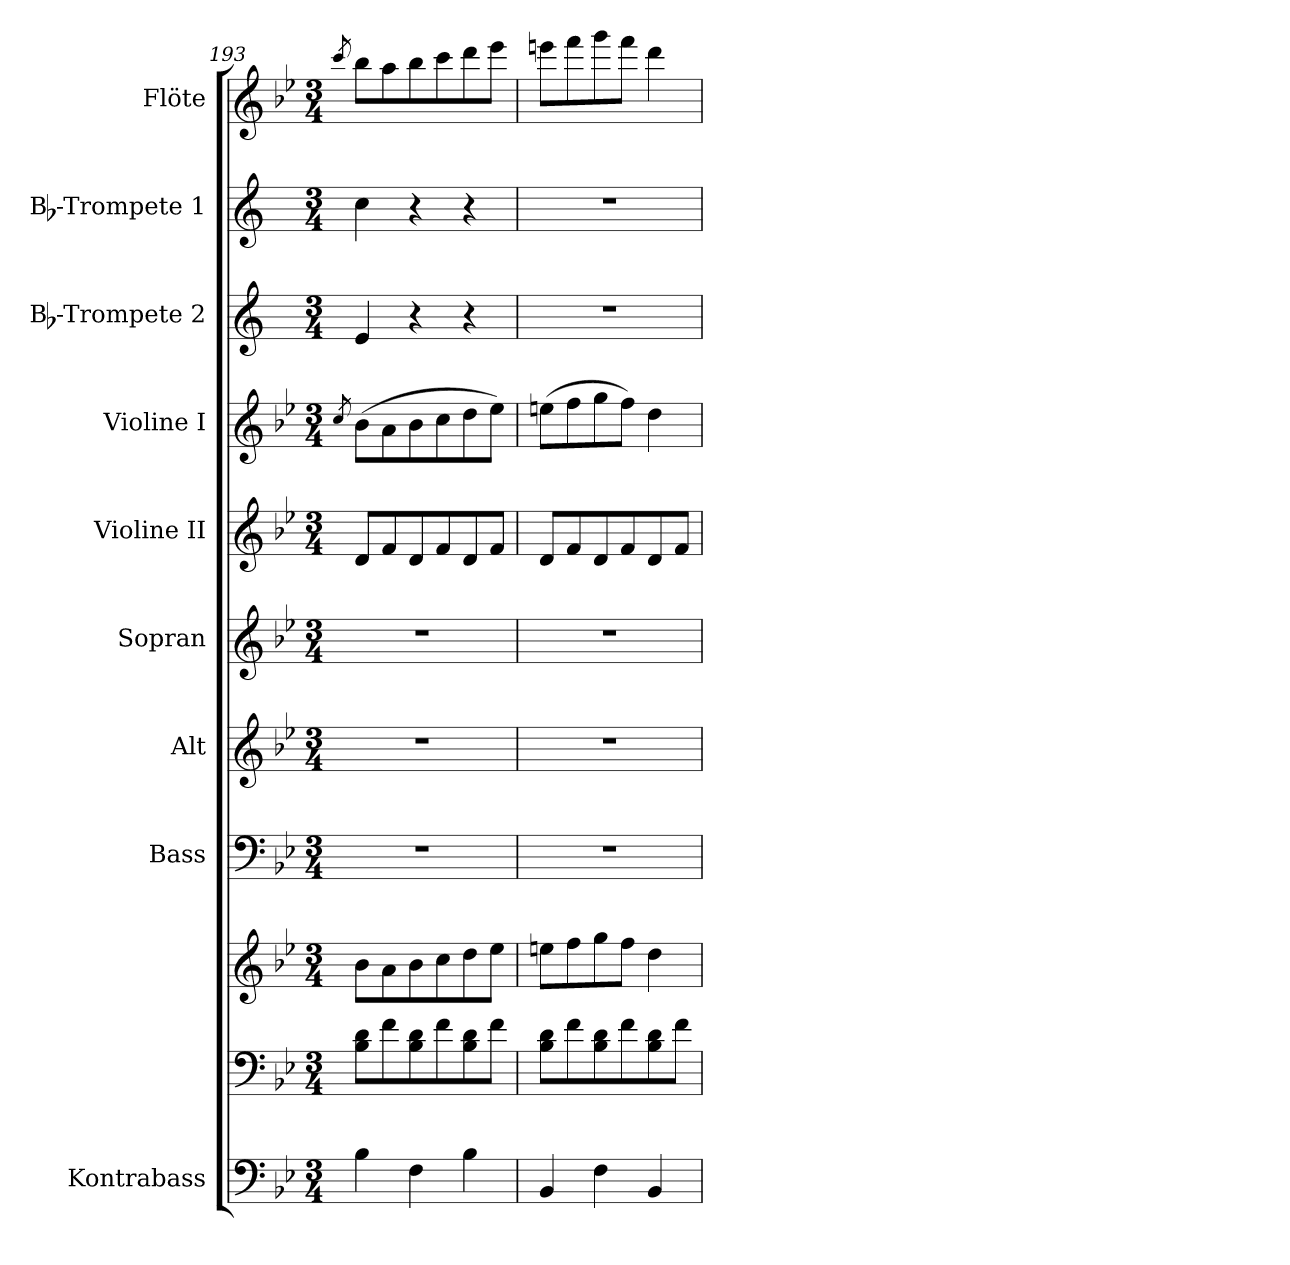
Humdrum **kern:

**kern	**kern	**kern	**kern	**kern	**kern	**kern	**kern	**kern	**kern	**kern
*part10	*part9	*part9	*part8	*part7	*part6	*part5	*part4	*part3	*part2	*part1
*staff11	*staff10	*staff9	*staff8	*staff7	*staff6	*staff5	*staff4	*staff3	*staff2	*staff1
*I"Kontrabass	*	*	*I"Bass	*I"Alt	*I"Sopran	*I"Violine II	*I"Violine I	*I"Bb-Trompete 2	*I"Bb-Trompete 1	*I"Flöte
*I'Kb.	*	*	*I'B.	*I'A.	*I'S.	*I'Vl. II	*I'Vl. I	*I'Bb Trp. 2	*I'Bb Trp. 1	*I'Fl.
*clefF4	*clefF4	*clefG2	*clefF4	*clefG2	*clefG2	*clefG2	*clefG2	*clefG2	*clefG2	*clefG2
*ITrd7c12	*	*	*	*	*	*	*	*ITrd1c2	*ITrd1c2	*
*k[b-e-]	*k[b-e-]	*k[b-e-]	*k[b-e-]	*k[b-e-]	*k[b-e-]	*k[b-e-]	*k[b-e-]	*k[b-e-]	*k[b-e-]	*k[b-e-]
*B-:	*B-:	*B-:	*B-:	*B-:	*B-:	*B-:	*B-:	*B-:	*B-:	*B-:
*M3/4	*M3/4	*M3/4	*M3/4	*M3/4	*M3/4	*M3/4	*M3/4	*M3/4	*M3/4	*M3/4
=193	=193	=193	=193	=193	=193	=193	=193	=193	=193	=193
.	.	.	.	.	.	.	8qcc/	.	.	8qccc/
4BB-\	8B-\ 8d\L	8b-\L	2.r	2.r	2.r	8d/L	(>8b-\L	4d/	4b-\	8bb-\L
.	8f\	8a\	.	.	.	8f/	8a\	.	.	8aa\
4FF\	8B-\ 8d\	8b-\	.	.	.	8d/	8b-\	4r	4r	8bb-\
.	8f\	8cc\	.	.	.	8f/	8cc\	.	.	8ccc\
4BB-\	8B-\ 8d\	8dd\	.	.	.	8d/	8dd\	4r	4r	8ddd\
.	8f\J	8ee-\J	.	.	.	8f/J	8ee-\J)	.	.	8eee-\J
=194	=194	=194	=194	=194	=194	=194	=194	=194	=194	=194
4BBB-/	8B-\ 8d\L	8een\L	2.r	2.r	2.r	8d/L	(>8een\L	2.r	2.r	8eeen\L
.	8f\	8ff\	.	.	.	8f/	8ff\	.	.	8fff\
4FF\	8B-\ 8d\	8gg\	.	.	.	8d/	8gg\	.	.	8ggg\
.	8f\	8ff\J	.	.	.	8f/	8ff\J)	.	.	8fff\J
4BBB-/	8B-\ 8d\	4dd\	.	.	.	8d/	4dd\	.	.	4ddd\
.	8f\J	.	.	.	.	8f/J	.	.	.	.
=	=	=	=	=	=	=	=	=	=	=
*-	*-	*-	*-	*-	*-	*-	*-	*-	*-	*-
